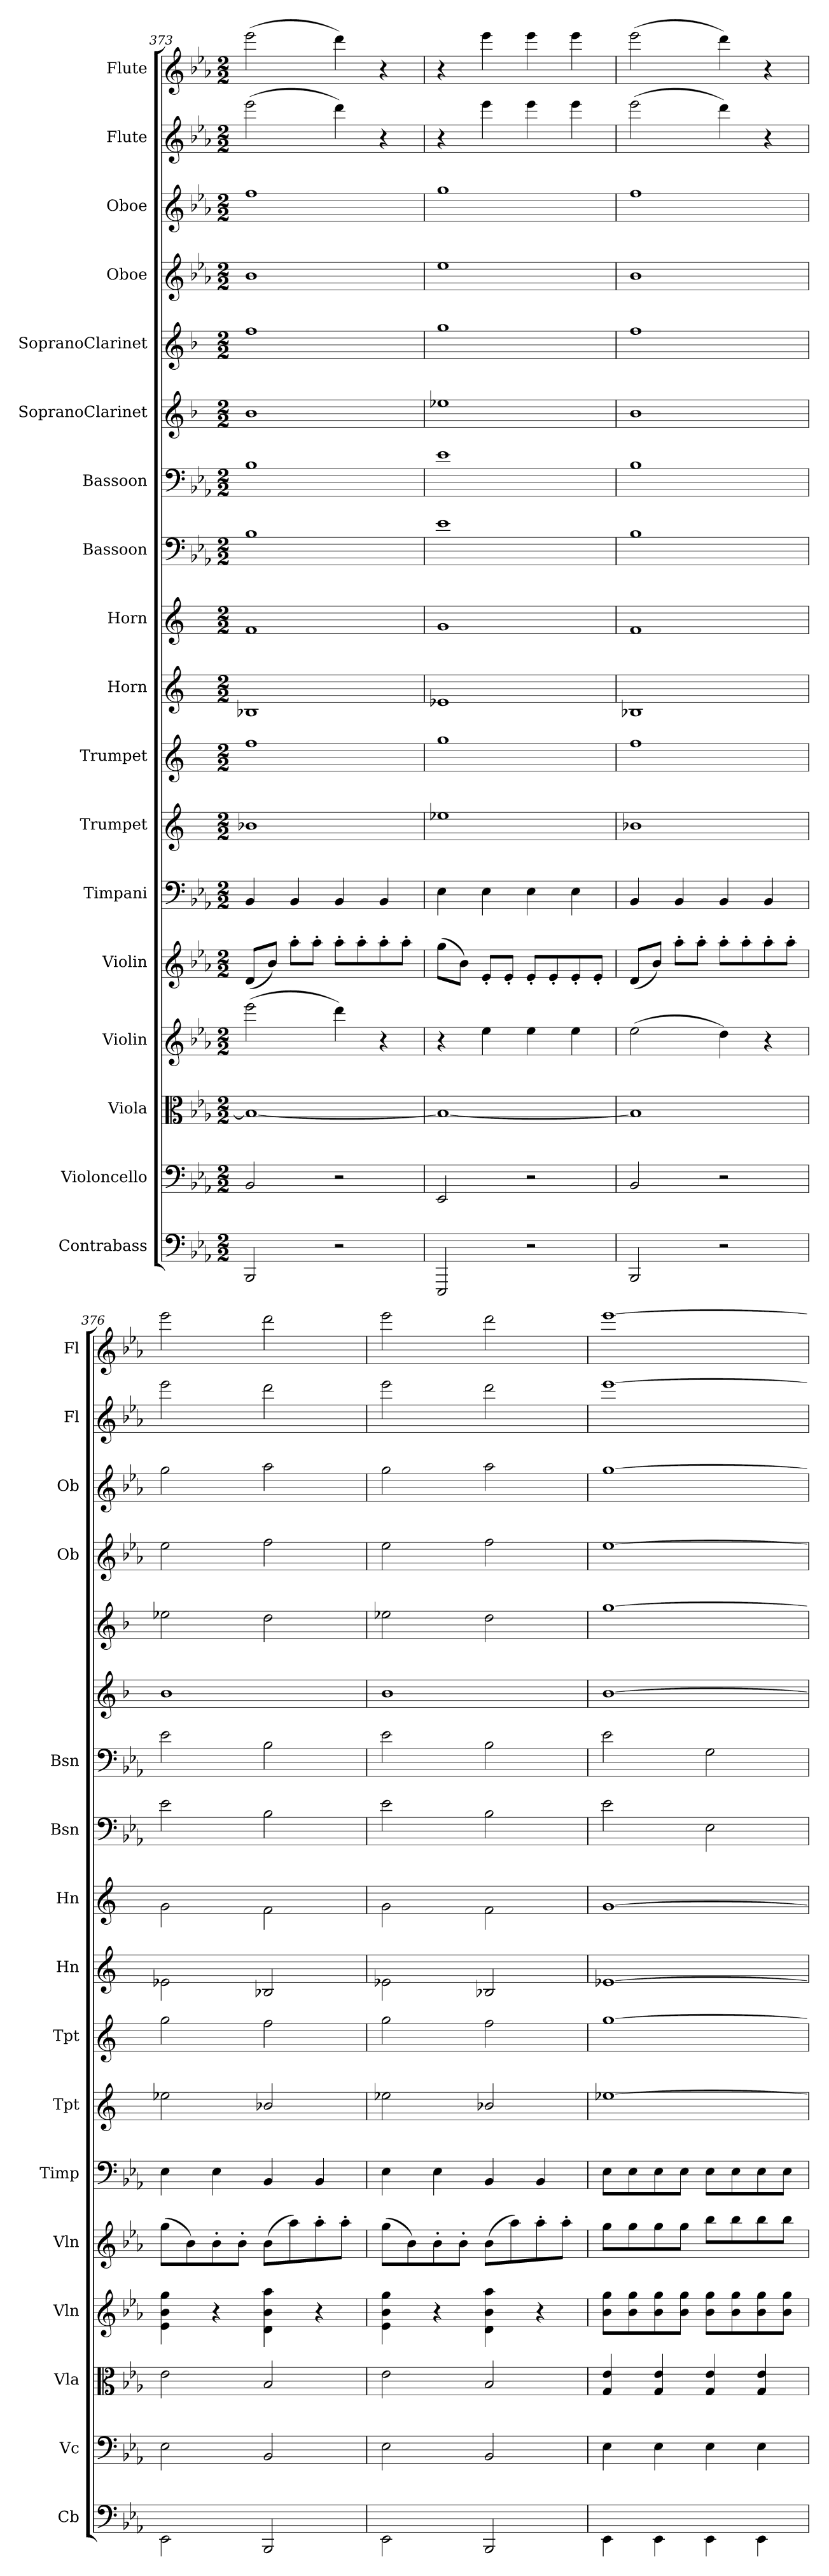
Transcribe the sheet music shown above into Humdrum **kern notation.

**kern	**kern	**kern	**kern	**kern	**kern	**kern	**kern	**kern	**kern	**kern	**kern	**kern	**kern	**kern	**kern	**kern	**kern
*part18	*part17	*part16	*part15	*part14	*part13	*part12	*part11	*part10	*part9	*part8	*part7	*part6	*part5	*part4	*part3	*part2	*part1
*staff18	*staff17	*staff16	*staff15	*staff14	*staff13	*staff12	*staff11	*staff10	*staff9	*staff8	*staff7	*staff6	*staff5	*staff4	*staff3	*staff2	*staff1
*I"Contrabass	*I"Violoncello	*I"Viola	*I"Violin	*I"Violin	*I"Timpani	*I"Trumpet	*I"Trumpet	*I"Horn	*I"Horn	*I"Bassoon	*I"Bassoon	*I"SopranoClarinet	*I"SopranoClarinet	*I"Oboe	*I"Oboe	*I"Flute	*I"Flute
*I'Cb	*I'Vc	*I'Vla	*I'Vln	*I'Vln	*I'Timp	*I'Tpt	*I'Tpt	*I'Hn	*I'Hn	*I'Bsn	*I'Bsn	*	*	*I'Ob	*I'Ob	*I'Fl	*I'Fl
*clefF4	*clefF4	*clefC3	*clefG2	*clefG2	*clefF4	*clefG2	*clefG2	*clefG2	*clefG2	*clefF4	*clefF4	*clefG2	*clefG2	*clefG2	*clefG2	*clefG2	*clefG2
*k[b-e-a-]	*k[b-e-a-]	*k[b-e-a-]	*k[b-e-a-]	*k[b-e-a-]	*k[b-e-a-]	*k[]	*k[]	*k[]	*k[]	*k[b-e-a-]	*k[b-e-a-]	*k[b-]	*k[b-]	*k[b-e-a-]	*k[b-e-a-]	*k[b-e-a-]	*k[b-e-a-]
*M2/2	*M2/2	*M2/2	*M2/2	*M2/2	*M2/2	*M2/2	*M2/2	*M2/2	*M2/2	*M2/2	*M2/2	*M2/2	*M2/2	*M2/2	*M2/2	*M2/2	*M2/2
=373	=373	=373	=373	=373	=373	=373	=373	=373	=373	=373	=373	=373	=373	=373	=373	=373	=373
2BBB-/	2BB-/	1B-/_	(2eee-\	(8d/L	4BB-/	1b-X/	1ff\	1B-X/	1f\	1B-\	1B-\	1b-\	1ff\	1b-\	1ff\	(2eee-\	(2eee-\
.	.	.	.	8b-/J)	.	.	.	.	.	.	.	.	.	.	.	.	.
.	.	.	.	8aa-'\L	4BB-/	.	.	.	.	.	.	.	.	.	.	.	.
.	.	.	.	8aa-'\J	.	.	.	.	.	.	.	.	.	.	.	.	.
2r	2r	.	4ddd\)	8aa-'\L	4BB-/	.	.	.	.	.	.	.	.	.	.	4ddd\)	4ddd\)
.	.	.	.	8aa-'\	.	.	.	.	.	.	.	.	.	.	.	.	.
.	.	.	4r	8aa-'\	4BB-/	.	.	.	.	.	.	.	.	.	.	4r	4r
.	.	.	.	8aa-'\J	.	.	.	.	.	.	.	.	.	.	.	.	.
=374	=374	=374	=374	=374	=374	=374	=374	=374	=374	=374	=374	=374	=374	=374	=374	=374	=374
2EEE-/	2EE-/	1B-/_	4r	(8gg\L	4E-\	1ee-X\	1gg\	1e-X\	1g\	1e-\	1e-\	1ee-X\	1gg\	1ee-\	1gg\	4r	4r
.	.	.	.	8b-\J)	.	.	.	.	.	.	.	.	.	.	.	.	.
.	.	.	4ee-\	8e-'/L	4E-\	.	.	.	.	.	.	.	.	.	.	4eee-\	4eee-\
.	.	.	.	8e-'/J	.	.	.	.	.	.	.	.	.	.	.	.	.
2r	2r	.	4ee-\	8e-'/L	4E-\	.	.	.	.	.	.	.	.	.	.	4eee-\	4eee-\
.	.	.	.	8e-'/	.	.	.	.	.	.	.	.	.	.	.	.	.
.	.	.	4ee-\	8e-'/	4E-\	.	.	.	.	.	.	.	.	.	.	4eee-\	4eee-\
.	.	.	.	8e-'/J	.	.	.	.	.	.	.	.	.	.	.	.	.
=375	=375	=375	=375	=375	=375	=375	=375	=375	=375	=375	=375	=375	=375	=375	=375	=375	=375
2BBB-/	2BB-/	1B-/]	(2ee-\	(8d/L	4BB-/	1b-X/	1ff\	1B-X/	1f\	1B-\	1B-\	1b-\	1ff\	1b-\	1ff\	(2eee-\	(2eee-\
.	.	.	.	8b-/J)	.	.	.	.	.	.	.	.	.	.	.	.	.
.	.	.	.	8aa-'\L	4BB-/	.	.	.	.	.	.	.	.	.	.	.	.
.	.	.	.	8aa-'\J	.	.	.	.	.	.	.	.	.	.	.	.	.
2r	2r	.	4dd\)	8aa-'\L	4BB-/	.	.	.	.	.	.	.	.	.	.	4ddd\)	4ddd\)
.	.	.	.	8aa-'\	.	.	.	.	.	.	.	.	.	.	.	.	.
.	.	.	4r	8aa-'\	4BB-/	.	.	.	.	.	.	.	.	.	.	4r	4r
.	.	.	.	8aa-'\J	.	.	.	.	.	.	.	.	.	.	.	.	.
=376	=376	=376	=376	=376	=376	=376	=376	=376	=376	=376	=376	=376	=376	=376	=376	=376	=376
2EE-\	2E-\	2e-\	4e-\ 4b-\ 4gg\	(8gg\L	4E-\	2ee-X\	2gg\	2e-X\	2g\	2e-\	2e-\	1b-\	2ee-X\	2ee-\	2gg\	2eee-\	2eee-\
.	.	.	.	8b-\)	.	.	.	.	.	.	.	.	.	.	.	.	.
.	.	.	4r	8b-'\	4E-\	.	.	.	.	.	.	.	.	.	.	.	.
.	.	.	.	8b-'\J	.	.	.	.	.	.	.	.	.	.	.	.	.
2BBB-/	2BB-/	2B-/	4d\ 4b-\ 4aa-\	(8b-\L	4BB-/	2b-X/	2ff\	2B-X/	2f\	2B-\	2B-\	.	2dd\	2ff\	2aa-\	2ddd\	2ddd\
.	.	.	.	8aa-\)	.	.	.	.	.	.	.	.	.	.	.	.	.
.	.	.	4r	8aa-'\	4BB-/	.	.	.	.	.	.	.	.	.	.	.	.
.	.	.	.	8aa-'\J	.	.	.	.	.	.	.	.	.	.	.	.	.
=377	=377	=377	=377	=377	=377	=377	=377	=377	=377	=377	=377	=377	=377	=377	=377	=377	=377
2EE-\	2E-\	2e-\	4e-\ 4b-\ 4gg\	(8gg\L	4E-\	2ee-X\	2gg\	2e-X\	2g\	2e-\	2e-\	1b-\	2ee-X\	2ee-\	2gg\	2eee-\	2eee-\
.	.	.	.	8b-\)	.	.	.	.	.	.	.	.	.	.	.	.	.
.	.	.	4r	8b-'\	4E-\	.	.	.	.	.	.	.	.	.	.	.	.
.	.	.	.	8b-'\J	.	.	.	.	.	.	.	.	.	.	.	.	.
2BBB-/	2BB-/	2B-/	4d\ 4b-\ 4aa-\	(8b-\L	4BB-/	2b-X/	2ff\	2B-X/	2f\	2B-\	2B-\	.	2dd\	2ff\	2aa-\	2ddd\	2ddd\
.	.	.	.	8aa-\)	.	.	.	.	.	.	.	.	.	.	.	.	.
.	.	.	4r	8aa-'\	4BB-/	.	.	.	.	.	.	.	.	.	.	.	.
.	.	.	.	8aa-'\J	.	.	.	.	.	.	.	.	.	.	.	.	.
=378	=378	=378	=378	=378	=378	=378	=378	=378	=378	=378	=378	=378	=378	=378	=378	=378	=378
4EE-\	4E-\	4G/ 4e-/	8b-\ 8gg\L	8gg\L	8E-\L	[1ee-X\	[1gg\	[1e-X\	[1g\	2e-\	2e-\	[1b-\	[1gg\	[1ee-\	[1gg\	[1eee-\	[1eee-\
.	.	.	8b-\ 8gg\	8gg\	8E-\	.	.	.	.	.	.	.	.	.	.	.	.
4EE-\	4E-\	4G/ 4e-/	8b-\ 8gg\	8gg\	8E-\	.	.	.	.	.	.	.	.	.	.	.	.
.	.	.	8b-\ 8gg\J	8gg\J	8E-\J	.	.	.	.	.	.	.	.	.	.	.	.
4EE-\	4E-\	4G/ 4e-/	8b-\ 8gg\L	8bb-\L	8E-\L	.	.	.	.	2E-\	2G\	.	.	.	.	.	.
.	.	.	8b-\ 8gg\	8bb-\	8E-\	.	.	.	.	.	.	.	.	.	.	.	.
4EE-\	4E-\	4G/ 4e-/	8b-\ 8gg\	8bb-\	8E-\	.	.	.	.	.	.	.	.	.	.	.	.
.	.	.	8b-\ 8gg\J	8bb-\J	8E-\J	.	.	.	.	.	.	.	.	.	.	.	.
=	=	=	=	=	=	=	=	=	=	=	=	=	=	=	=	=	=
*-	*-	*-	*-	*-	*-	*-	*-	*-	*-	*-	*-	*-	*-	*-	*-	*-	*-
